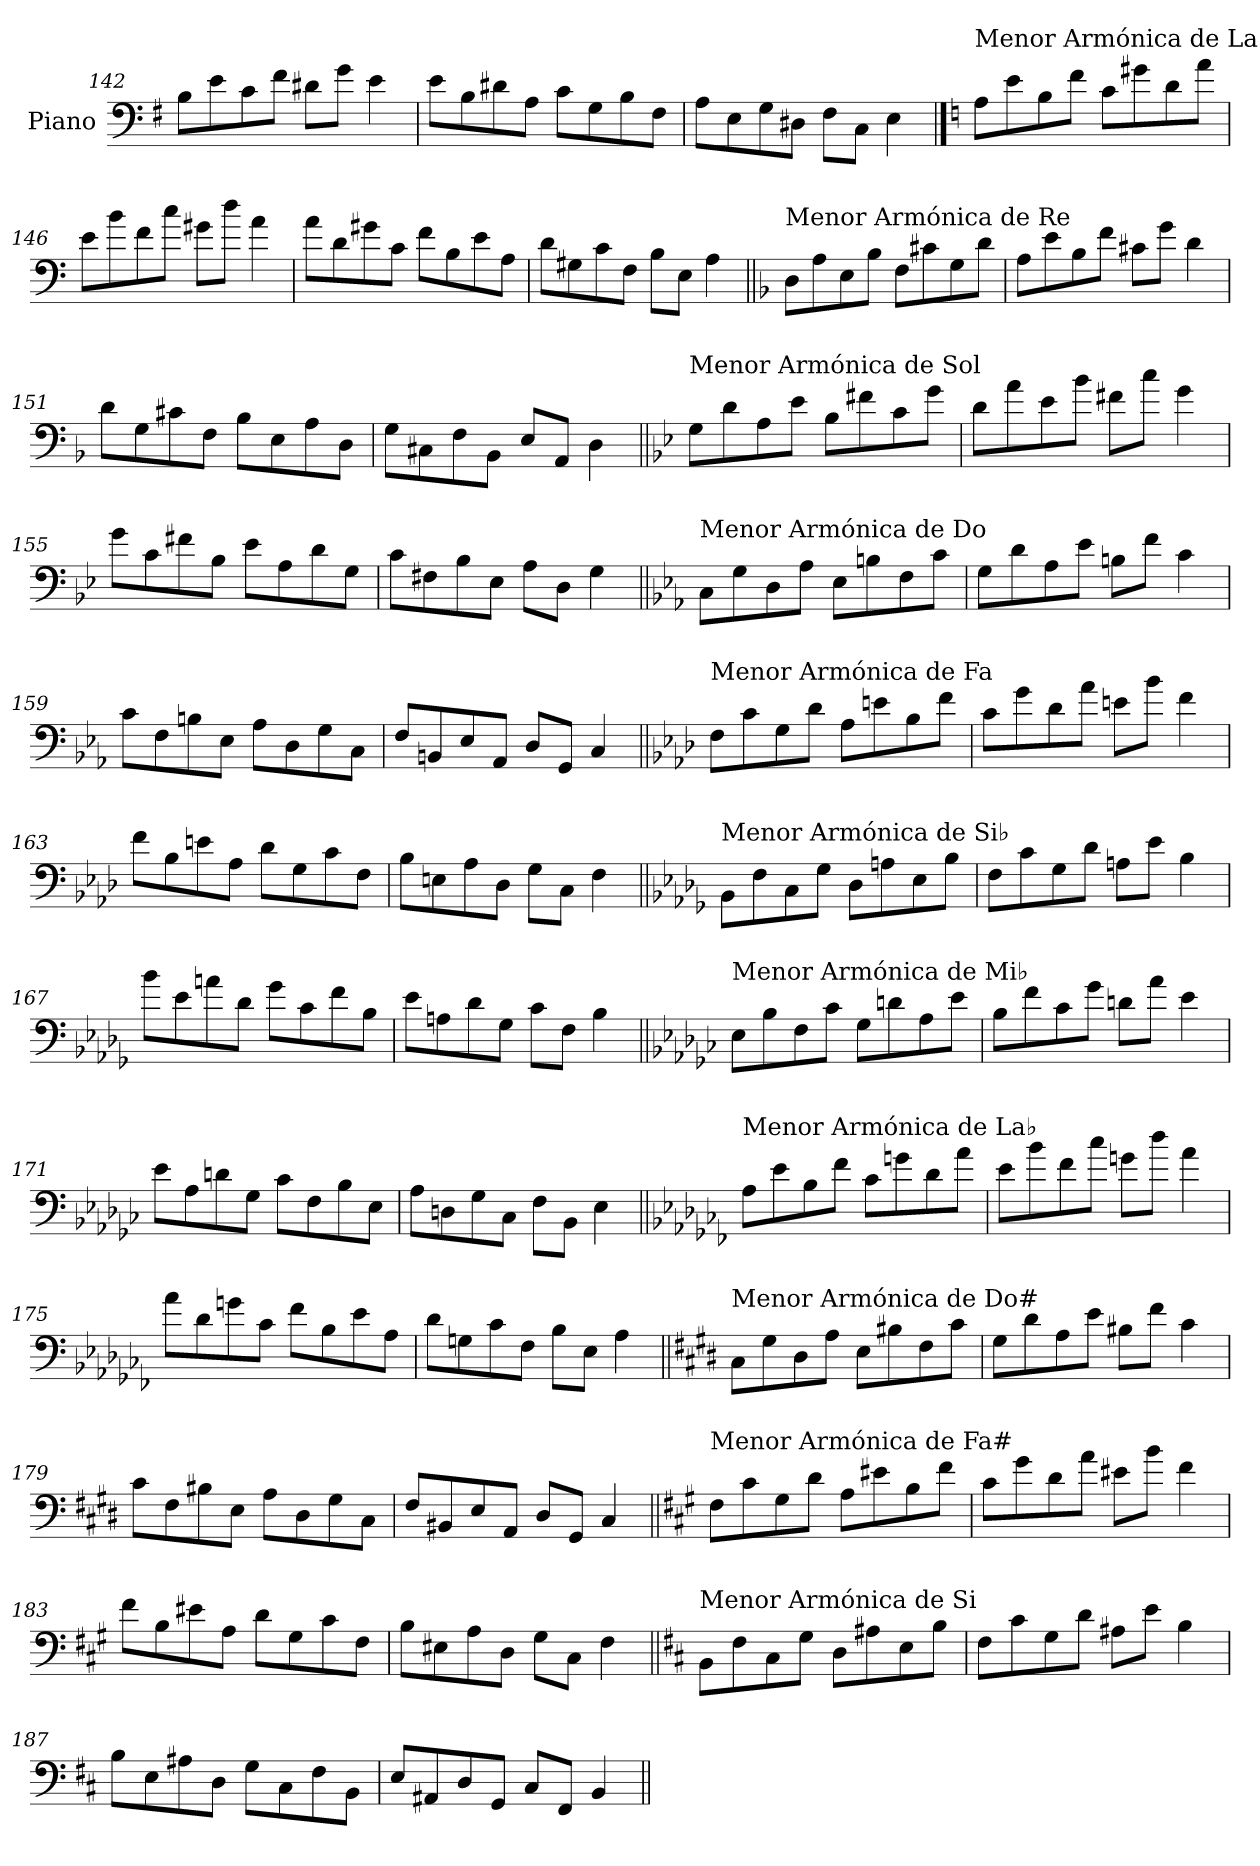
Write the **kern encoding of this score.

**kern
*part1
*staff1
*I"Piano
*I'Pno.
*clefF4
*k[f#]
=142
8B\L
8e\
8c\
8f#\J
8d#X\L
8g\J
4e\
=143
8e\L
8B\
8d#X\
8A\J
8c\L
8G\
8B\
8F#\J
=144
8A\L
8E\
8G\
8D#X\J
8F#\L
8C\J
4E\
!!LO:PB:g=z
==145
*k[]
!LO:TX:a:t=Menor Armónica de La
8A\L
8e\
8B\
8f\J
8c\L
8g#X\
8d\
8a\J
=146
8e\L
8b\
8f\
8cc\J
8g#X\L
8dd\J
4a\
=147
8a\L
8d\
8g#X\
8c\J
8f\L
8B\
8e\
8A\J
=148
8d\L
8G#X\
8c\
8F\J
8B\L
8E\J
4A\
!!LO:LB:g=z
=149||
*k[b-]
!LO:TX:a:t=Menor Armónica de Re
8D\L
8A\
8E\
8B-\J
8F\L
8c#X\
8G\
8d\J
=150
8A\L
8e\
8B-\
8f\J
8c#X\L
8g\J
4d\
=151
8d\L
8G\
8c#X\
8F\J
8B-\L
8E\
8A\
8D\J
=152
8G\L
8C#X\
8F\
8BB-\J
8E/L
8AA/J
4D\
!!LO:LB:g=z
=153||
*k[b-e-]
!LO:TX:a:t=Menor Armónica de Sol
8G\L
8d\
8A\
8e-\J
8B-\L
8f#X\
8c\
8g\J
=154
8d\L
8a\
8e-\
8b-\J
8f#X\L
8cc\J
4g\
=155
8g\L
8c\
8f#X\
8B-\J
8e-\L
8A\
8d\
8G\J
=156
8c\L
8F#X\
8B-\
8E-\J
8A\L
8D\J
4G\
!!LO:LB:g=z
=157||
*k[b-e-a-]
!LO:TX:a:t=Menor Armónica de Do
8C\L
8G\
8D\
8A-\J
8E-\L
8Bn\
8F\
8c\J
=158
8G\L
8d\
8A-\
8e-\J
8Bn\L
8f\J
4c\
=159
8c\L
8F\
8Bn\
8E-\J
8A-\L
8D\
8G\
8C\J
=160
8F/L
8BBn/
8E-/
8AA-/J
8D/L
8GG/J
4C/
!!LO:LB:g=z
=161||
*k[b-e-a-d-]
!LO:TX:a:t=Menor Armónica de Fa
8F\L
8c\
8G\
8d-\J
8A-\L
8en\
8B-\
8f\J
=162
8c\L
8g\
8d-\
8a-\J
8en\L
8b-\J
4f\
=163
8f\L
8B-\
8en\
8A-\J
8d-\L
8G\
8c\
8F\J
=164
8B-\L
8En\
8A-\
8D-\J
8G\L
8C\J
4F\
!!LO:LB:g=z
=165||
*k[b-e-a-d-g-]
!LO:TX:a:t=Menor Armónica de Si♭
8BB-\L
8F\
8C\
8G-\J
8D-\L
8An\
8E-\
8B-\J
=166
8F\L
8c\
8G-\
8d-\J
8An\L
8e-\J
4B-\
=167
8b-\L
8e-\
8an\
8d-\J
8g-\L
8c\
8f\
8B-\J
=168
8e-\L
8An\
8d-\
8G-\J
8c\L
8F\J
4B-\
!!LO:PB:g=z
=169||
*k[b-e-a-d-g-c-]
!LO:TX:a:t=Menor Armónica de Mi♭
8E-\L
8B-\
8F\
8c-\J
8G-\L
8dn\
8A-\
8e-\J
=170
8B-\L
8f\
8c-\
8g-\J
8dn\L
8a-\J
4e-\
=171
8e-\L
8A-\
8dn\
8G-\J
8c-\L
8F\
8B-\
8E-\J
=172
8A-\L
8Dn\
8G-\
8C-\J
8F\L
8BB-\J
4E-\
!!LO:LB:g=z
=173||
*k[b-e-a-d-g-c-f-]
!LO:TX:a:t=Menor Armónica de La♭
8A-\L
8e-\
8B-\
8f-\J
8c-\L
8gn\
8d-\
8a-\J
=174
8e-\L
8b-\
8f-\
8cc-\J
8gn\L
8dd-\J
4a-\
=175
8a-\L
8d-\
8gn\
8c-\J
8f-\L
8B-\
8e-\
8A-\J
=176
8d-\L
8Gn\
8c-\
8F-\J
8B-\L
8E-\J
4A-\
!!LO:LB:g=z
=177||
*k[f#c#g#d#]
!LO:TX:a:t=Menor Armónica de Do#
8C#\L
8G#\
8D#\
8A\J
8E\L
8B#X\
8F#\
8c#\J
=178
8G#\L
8d#\
8A\
8e\J
8B#X\L
8f#\J
4c#\
=179
8c#\L
8F#\
8B#X\
8E\J
8A\L
8D#\
8G#\
8C#\J
=180
8F#/L
8BB#X/
8E/
8AA/J
8D#/L
8GG#/J
4C#/
!!LO:LB:g=z
=181||
*k[f#c#g#]
!LO:TX:a:t=Menor Armónica de Fa#
8F#\L
8c#\
8G#\
8d\J
8A\L
8e#X\
8B\
8f#\J
=182
8c#\L
8g#\
8d\
8a\J
8e#X\L
8b\J
4f#\
=183
8f#\L
8B\
8e#X\
8A\J
8d\L
8G#\
8c#\
8F#\J
=184
8B\L
8E#X\
8A\
8D\J
8G#\L
8C#\J
4F#\
!!LO:LB:g=z
=185||
*k[f#c#]
!LO:TX:a:t=Menor Armónica de Si
8BB\L
8F#\
8C#\
8G\J
8D\L
8A#X\
8E\
8B\J
=186
8F#\L
8c#\
8G\
8d\J
8A#X\L
8e\J
4B\
=187
8B\L
8E\
8A#X\
8D\J
8G\L
8C#\
8F#\
8BB\J
=188
8E/L
8AA#X/
8D/
8GG/J
8C#/L
8FF#/J
4BB/
=||
*-
